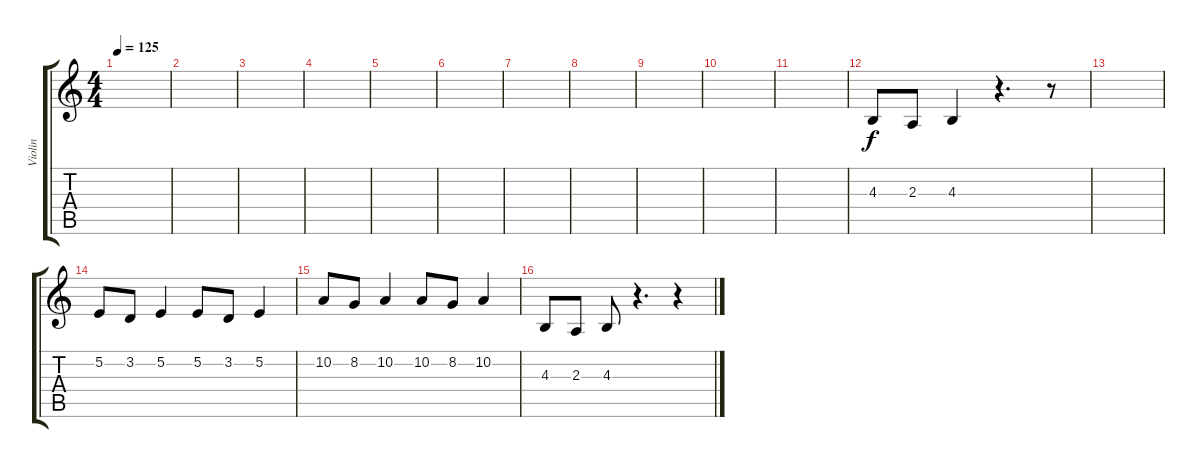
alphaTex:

\track ("Violin" "Violin") {instrument violin}
\staff {score tabs}
\tuning (E4 B3 G3 D3 A2 E2) {hide}
\ts (4 4)
\tempo 125
\clef g2
\ks c
|
|
|
|
|
|
|
|
|
|
|
4.3.8{volume 9} 2.3.8 4.3.4 r.4{d} r.8 |
|
5.2.8 3.2.8 5.2.4 5.2.8 3.2.8 5.2.4 |
10.2.8 8.2.8 10.2.4 10.2.8 8.2.8 10.2.4 |
4.3.8{volume 9} 2.3.8 4.3.8 r.4{d} r.4
